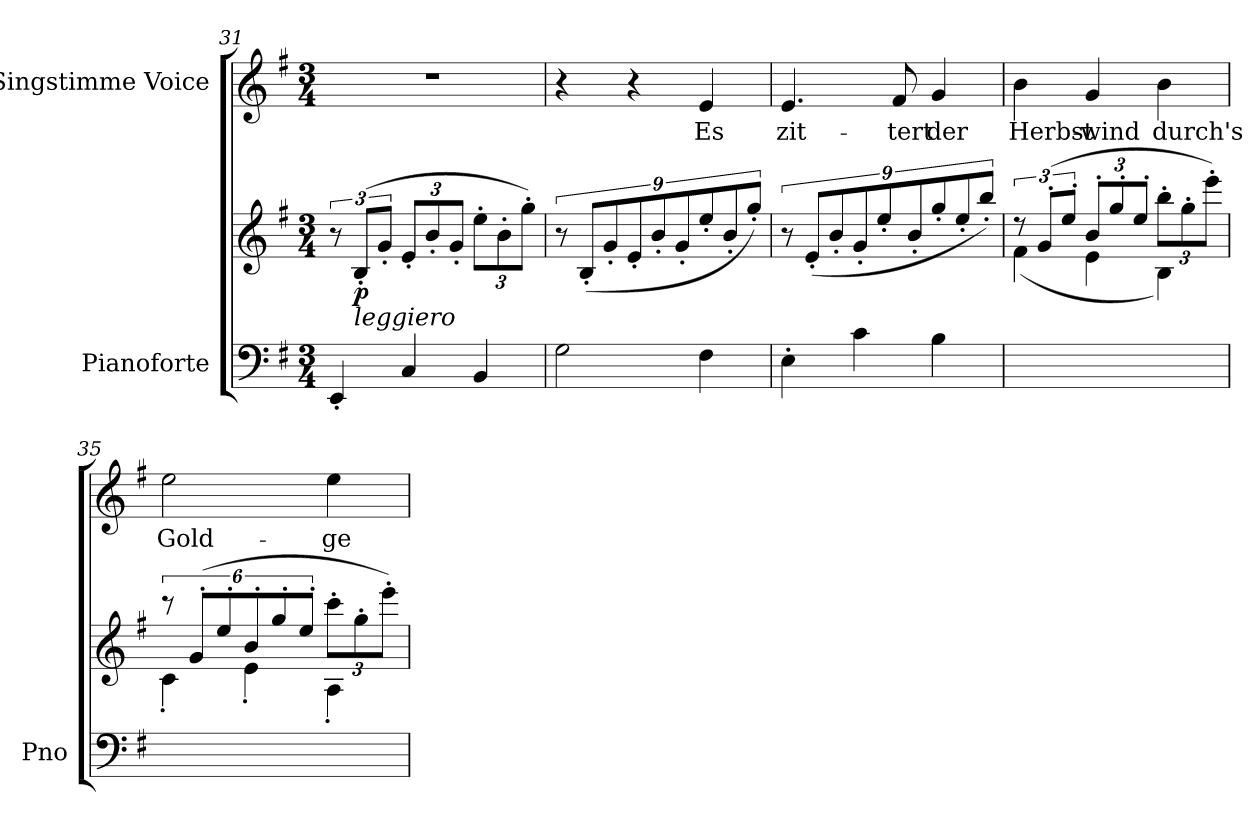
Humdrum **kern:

**kern	**kern	**dynam	**kern	**text
*part2	*part2	*part2	*part1	*part1
*staff3	*staff2	*staff2/3	*staff1	*staff1
*I"Pianoforte	*	*	*I"Singstimme Voice	*
*I'Pno	*	*	*	*
*clefF4	*clefG2	*	*clefG2	*
*k[f#]	*k[f#]	*	*k[f#]	*
*M3/4	*M3/4	*	*M3/4	*
=31	=31	=31	=31	=31
4EE'/	12r	.	2.r	.
!	!LO:TX:b:i:t=leggiero	!	!	!
!	!	!LO:DY:b	!	!
.	(>12B'/L	p	.	.
.	12g'/J	.	.	.
*	*Xbrackettup	*	*	*
4C/	12e'/L	.	.	.
.	12b'/	.	.	.
.	12g'/J	.	.	.
4BB/	12ee'\L	.	.	.
.	12b'\	.	.	.
.	12gg'\J)	.	.	.
=32	=32	=32	=32	=32
*	*brackettup	*	*	*
2G\	12r	.	4r	.
.	(<12B'/L	.	.	.
.	12g'/	.	.	.
*	*Xbrackettup	*	*	*
.	12e'/	.	4r	.
.	12b'/	.	.	.
.	12g'/	.	.	.
*	*brackettup	*	*	*
!	!	!	!	!LO:LY:b
4F#\	12ee'/	.	4e/	Es
.	12b'/	.	.	.
.	12gg'/J)	.	.	.
=33	=33	=33	=33	=33
!	!	!	!	!LO:LY:b
4E'\	12r	.	4.e/	zit-
.	(<12e'/L	.	.	.
.	12b'/	.	.	.
*	*Xbrackettup	*	*	*
4c\	12g'/	.	.	.
.	12ee'/	.	.	.
!	!	!	!	!LO:LY:b
.	.	.	8f#/	-tert
.	12b'/	.	.	.
!	!	!	!	!LO:LY:b
4B\	12gg'/	.	4g/	der
.	12ee'/	.	.	.
.	12bb'/J)	.	.	.
!!LO:LB:g=z
=34	=34	=34	=34	=34
*	*brackettup	*	*	*
*	*^	*	*	*
!	!	!	!	!	!LO:LY:b
2.ryy	12rdd	(<4f#\	.	4b\	Herbst-
.	(>12g'/L	.	.	.	.
.	12ee'/J	.	.	.	.
*	*Xbrackettup	*	*	*	*
!	!	!	!	!	!LO:LY:b
.	12b'/L	4e\	.	4g/	-wind
.	12gg'/	.	.	.	.
.	12ee'/J	.	.	.	.
!	!	!	!	!	!LO:LY:b
.	12bb'\L	4B\)	.	4b\	durch's
.	12gg'\	.	.	.	.
.	12eee'\J)	.	.	.	.
=35	=35	=35	=35	=35	=35
*	*brackettup	*	*	*	*
!	!	!	!	!	!LO:LY:b
2.ryy	12r	4c'\	.	2ee\	Gold-
.	(>12g'/L	.	.	.	.
.	12ee'/	.	.	.	.
*	*Xbrackettup	*	*	*	*
.	12b'/	4e'\	.	.	.
.	12gg'/	.	.	.	.
.	12ee'/J	.	.	.	.
!	!	!	!	!	!LO:LY:b
.	12ccc'\L	4A'\	.	4ee\	-ge-
.	12gg'\	.	.	.	.
.	12eee'\J)	.	.	.	.
*	*v	*v	*	*	*
=	=	=	=	=
*-	*-	*-	*-	*-
